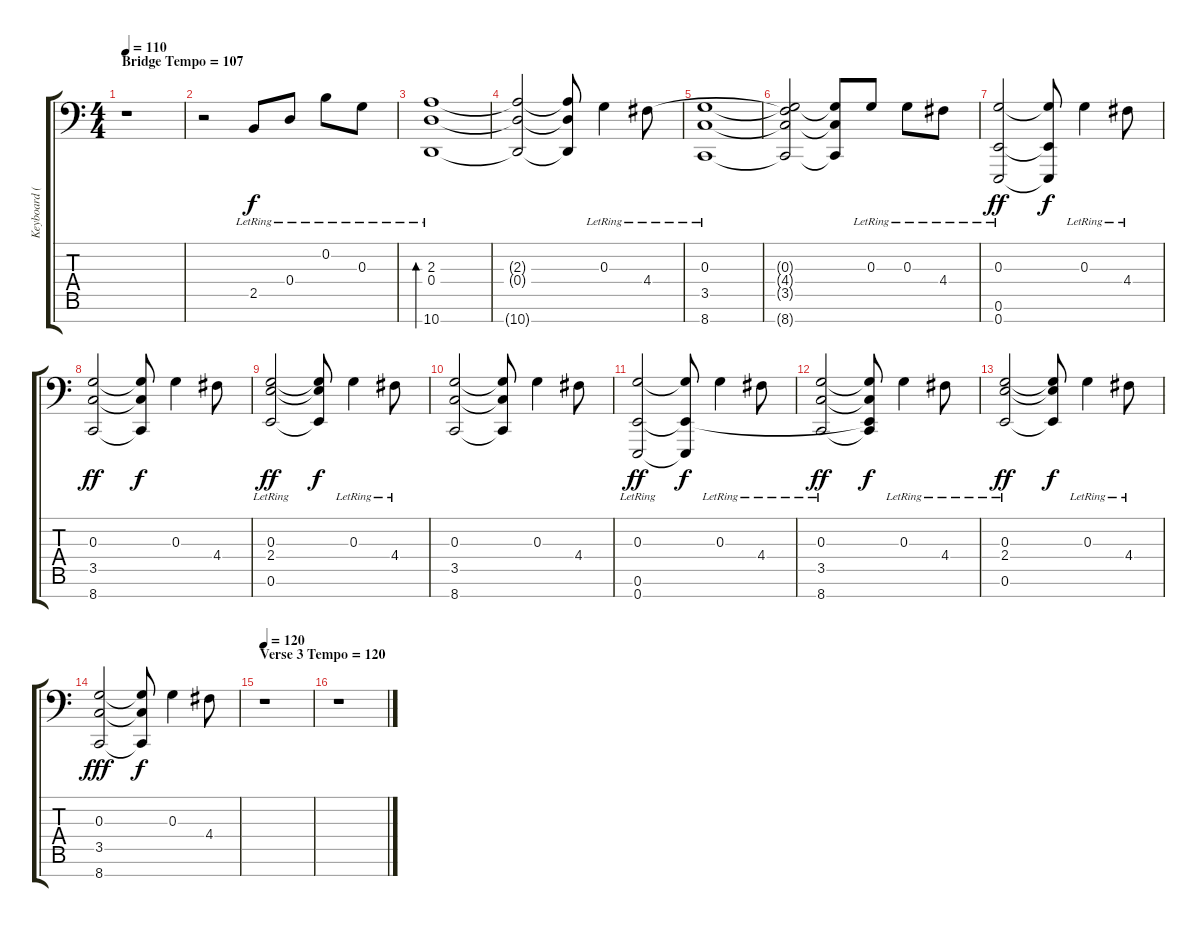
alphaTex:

\track ("Keyboard (Piano)" "Keyboard (") {instrument acousticgrandpiano}
\staff {score tabs}
\tuning (E4 B3 G3 D3 A2 E2 E1) {hide}
\ts (4 4)
\section ("" "Bridge Tempo = 107")
\tempo 110
\clef f4
\ks c
r.1{dy f} |
r.2 2.5{lr}.8 0.4{lr}.8 0.2{lr}.8 0.3{lr}.8 |
(2.3{lr} 0.4{lr} 10.7{lr}).1{bd 120} |
(2.3{t} 0.4{t} 10.7{t}).2 (2.3{t} 0.4{t} 10.7{t}).8 0.3{lr}.4 4.4{lr}.8 |
(0.3{lr} 3.5{lr} 8.7{lr}).1 |
(0.3{t} 4.4{t} 3.5{t} 8.7{t}).2 (0.3{t} 3.5{t} 8.7{t}).8 0.3{lr}.8 0.3{lr}.8 4.4{lr}.8 |
(0.3{lr} 0.6 0.7{lr}).2{dy ff} (0.3{t} 0.6{t} 0.7{t}).8{dy f} 0.3{lr}.4 4.4{lr}.8 |
(0.3 3.5 8.7).2{dy ff} (0.3{t} 3.5{t} 8.7{t}).8{dy f} 0.3.4 4.4.8 |
(0.3{lr} 2.4 0.6).2{dy ff} (0.3{t} 2.4{t} 0.6{t}).8{dy f} 0.3{lr}.4 4.4{lr}.8 |
(0.3 3.5 8.7).2 (0.3{t} 3.5{t} 8.7{t}).8 0.3.4 4.4.8 |
(0.3{lr} 0.6 0.7{lr}).2{dy ff} (0.3{t} 0.6{t} 0.7{t}).8{dy f} 0.3{lr}.4 4.4{lr}.8 |
(0.3{lr} 3.5 8.7{lr}).2{dy ff} (0.3{t} 3.5{t} 0.6{t} 8.7{t}).8{dy f} 0.3{lr}.4 4.4{lr}.8 |
(0.3{lr} 2.4 0.6).2{dy ff} (0.3{t} 2.4{t} 0.6{t}).8{dy f} 0.3{lr}.4 4.4{lr}.8 |
(0.3 3.5 8.7).2{dy fff} (0.3{t} 3.5{t} 8.7{t}).8{dy f} 0.3.4 4.4.8 |
\section ("" "Verse 3 Tempo = 120")
\tempo 120
r.1 |
r.1
